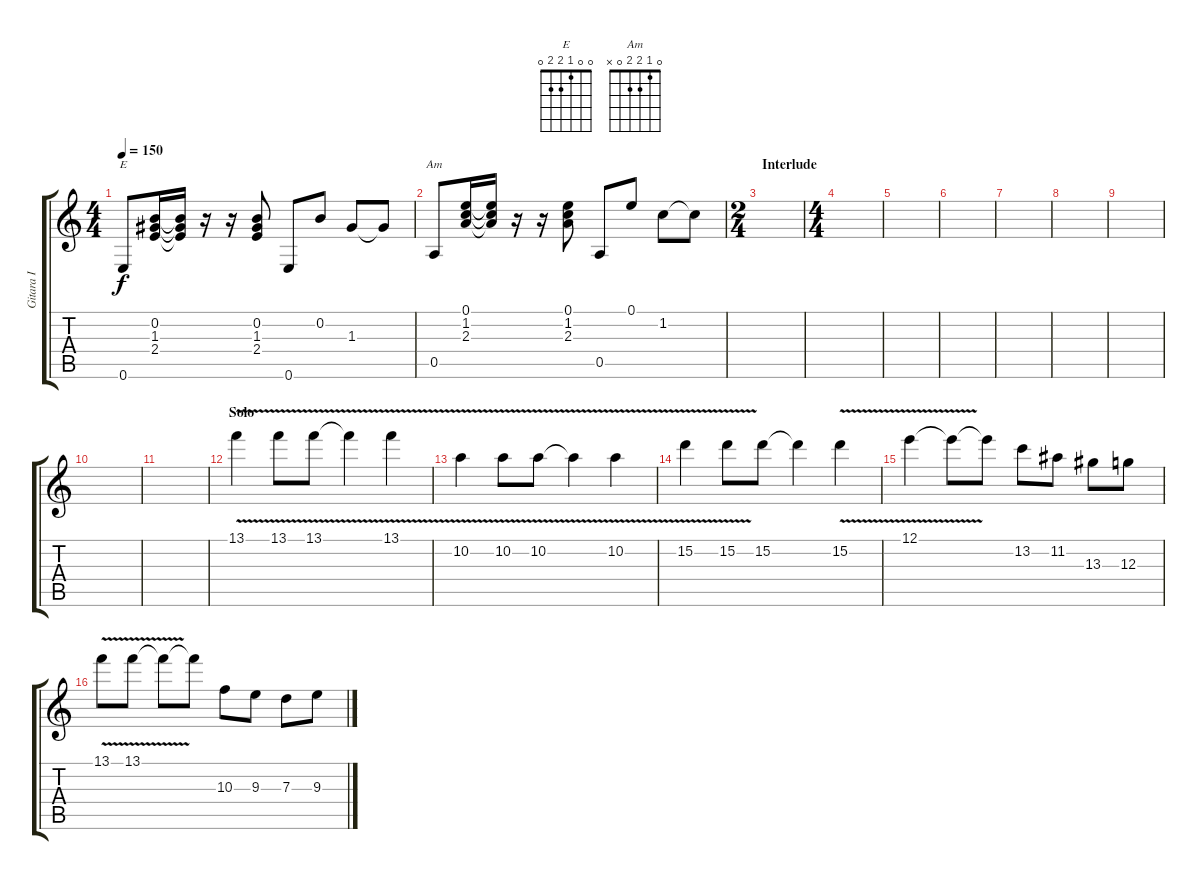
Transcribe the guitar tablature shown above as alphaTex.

\track ("Gitara I" "Gitara I") {instrument acousticguitarsteel}
\staff {score tabs}
\tuning (E4 B3 G3 D3 A2 E2) {hide}
\chord ("E" 0 0 1 2 2 0)
\chord ("Am" 0 1 2 2 0 x)
\ts (4 4)
\tempo 150
\clef g2
\ks c
0.6.8{ch "E" dy f} (0.2 1.3 2.4).16 (0.2{t} 1.3{t} 2.4{t}).16 r.16 r.16 (0.2 1.3 2.4).8 0.6.8 0.2.8 1.3.8 1.3{t}.8 |
0.5.8{ch "Am"} (0.1 1.2 2.3).16 (0.1{t} 1.2{t} 2.3{t}).16 r.16 r.16 (0.1 1.2 2.3).8 0.5.8 0.1.8 1.2.8 1.2{t}.8 |
\ts (2 4)
\section ("" "Interlude")
|
\ts (4 4)
|
|
|
|
|
|
|
|
\section ("" "Solo")
13.1{v}.4 13.1{v}.8 13.1{v}.8 13.1{t}.4 13.1{v}.4 |
10.2{v}.4 10.2{v}.8 10.2{v}.8 10.2{t}.4 10.2{v}.4 |
15.2{v}.4 15.2{v}.8 15.2.8 15.2{t}.4 15.2{v}.4 |
12.1{v}.4 12.1{t}.8 12.1{t}.8 13.2.8 11.2.8 13.3.8 12.3.8 |
13.1{v}.8 13.1{v}.8 13.1{t}.8 13.1{t}.8 10.3.8 9.3.8 7.3.8 9.3.8
